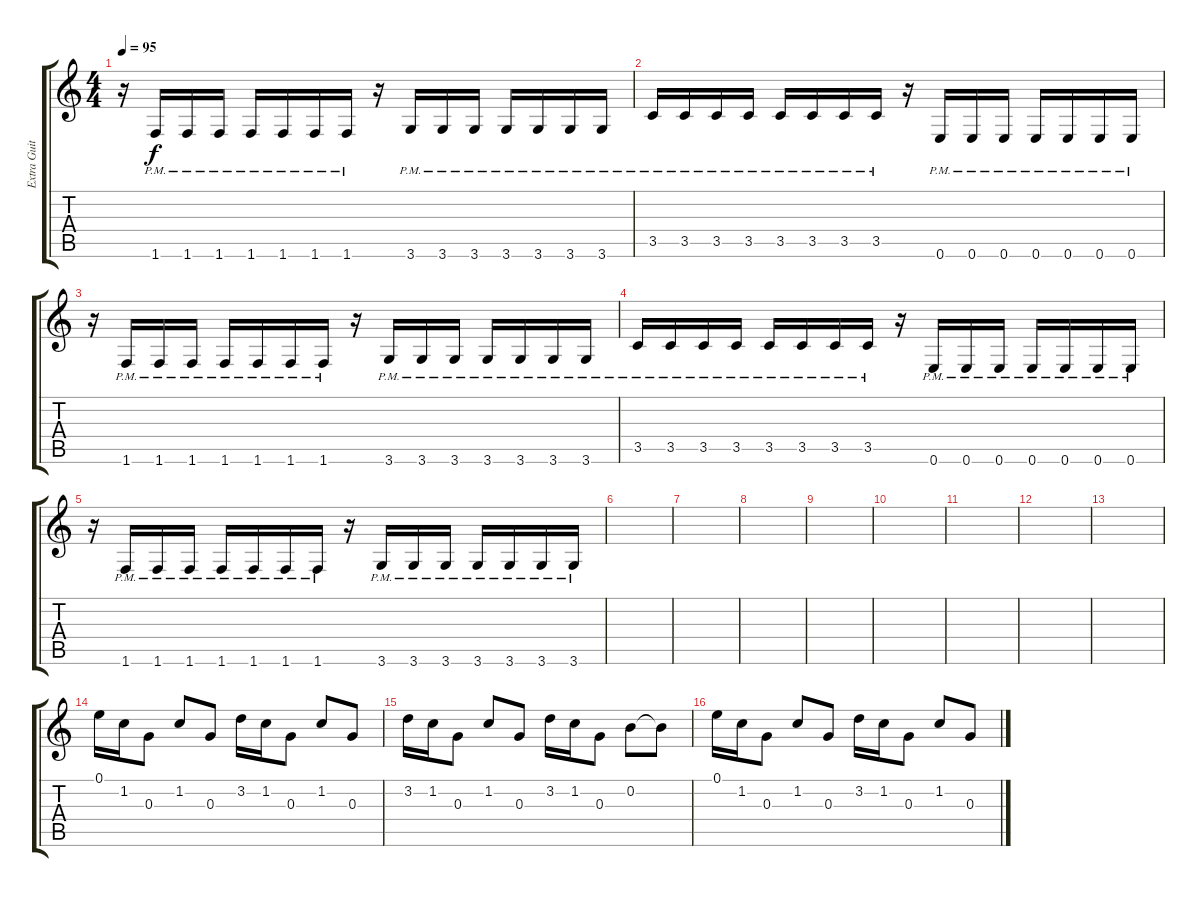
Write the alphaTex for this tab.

\track ("Extra Guitar" "Extra Guit") {instrument distortionguitar}
\staff {score tabs}
\tuning (E4 B3 G3 D3 A2 E2) {hide}
\ts (4 4)
\tempo 95
\clef g2
\ks c
r.16{dy f} 1.6{pm}.16 1.6{pm}.16 1.6{pm}.16 1.6{pm}.16 1.6{pm}.16 1.6{pm}.16 1.6{pm}.16 r.16 3.6{pm}.16 3.6{pm}.16 3.6{pm}.16 3.6{pm}.16 3.6{pm}.16 3.6{pm}.16 3.6{pm}.16 |
3.5{pm}.16 3.5{pm}.16 3.5{pm}.16 3.5{pm}.16 3.5{pm}.16 3.5{pm}.16 3.5{pm}.16 3.5{pm}.16 r.16 0.6{pm}.16 0.6{pm}.16 0.6{pm}.16 0.6{pm}.16 0.6{pm}.16 0.6{pm}.16 0.6{pm}.16 |
r.16 1.6{pm}.16 1.6{pm}.16 1.6{pm}.16 1.6{pm}.16 1.6{pm}.16 1.6{pm}.16 1.6{pm}.16 r.16 3.6{pm}.16 3.6{pm}.16 3.6{pm}.16 3.6{pm}.16 3.6{pm}.16 3.6{pm}.16 3.6{pm}.16 |
3.5{pm}.16 3.5{pm}.16 3.5{pm}.16 3.5{pm}.16 3.5{pm}.16 3.5{pm}.16 3.5{pm}.16 3.5{pm}.16 r.16 0.6{pm}.16 0.6{pm}.16 0.6{pm}.16 0.6{pm}.16 0.6{pm}.16 0.6{pm}.16 0.6{pm}.16 |
r.16 1.6{pm}.16 1.6{pm}.16 1.6{pm}.16 1.6{pm}.16 1.6{pm}.16 1.6{pm}.16 1.6{pm}.16 r.16 3.6{pm}.16 3.6{pm}.16 3.6{pm}.16 3.6{pm}.16 3.6{pm}.16 3.6{pm}.16 3.6{pm}.16 |
|
|
|
|
|
|
|
|
0.1.16 1.2.16 0.3.8 1.2.8 0.3.8 3.2.16 1.2.16 0.3.8 1.2.8 0.3.8 |
3.2.16 1.2.16 0.3.8 1.2.8 0.3.8 3.2.16 1.2.16 0.3.8 0.2.8 0.2{t}.8 |
0.1.16 1.2.16 0.3.8 1.2.8 0.3.8 3.2.16 1.2.16 0.3.8 1.2.8 0.3.8
